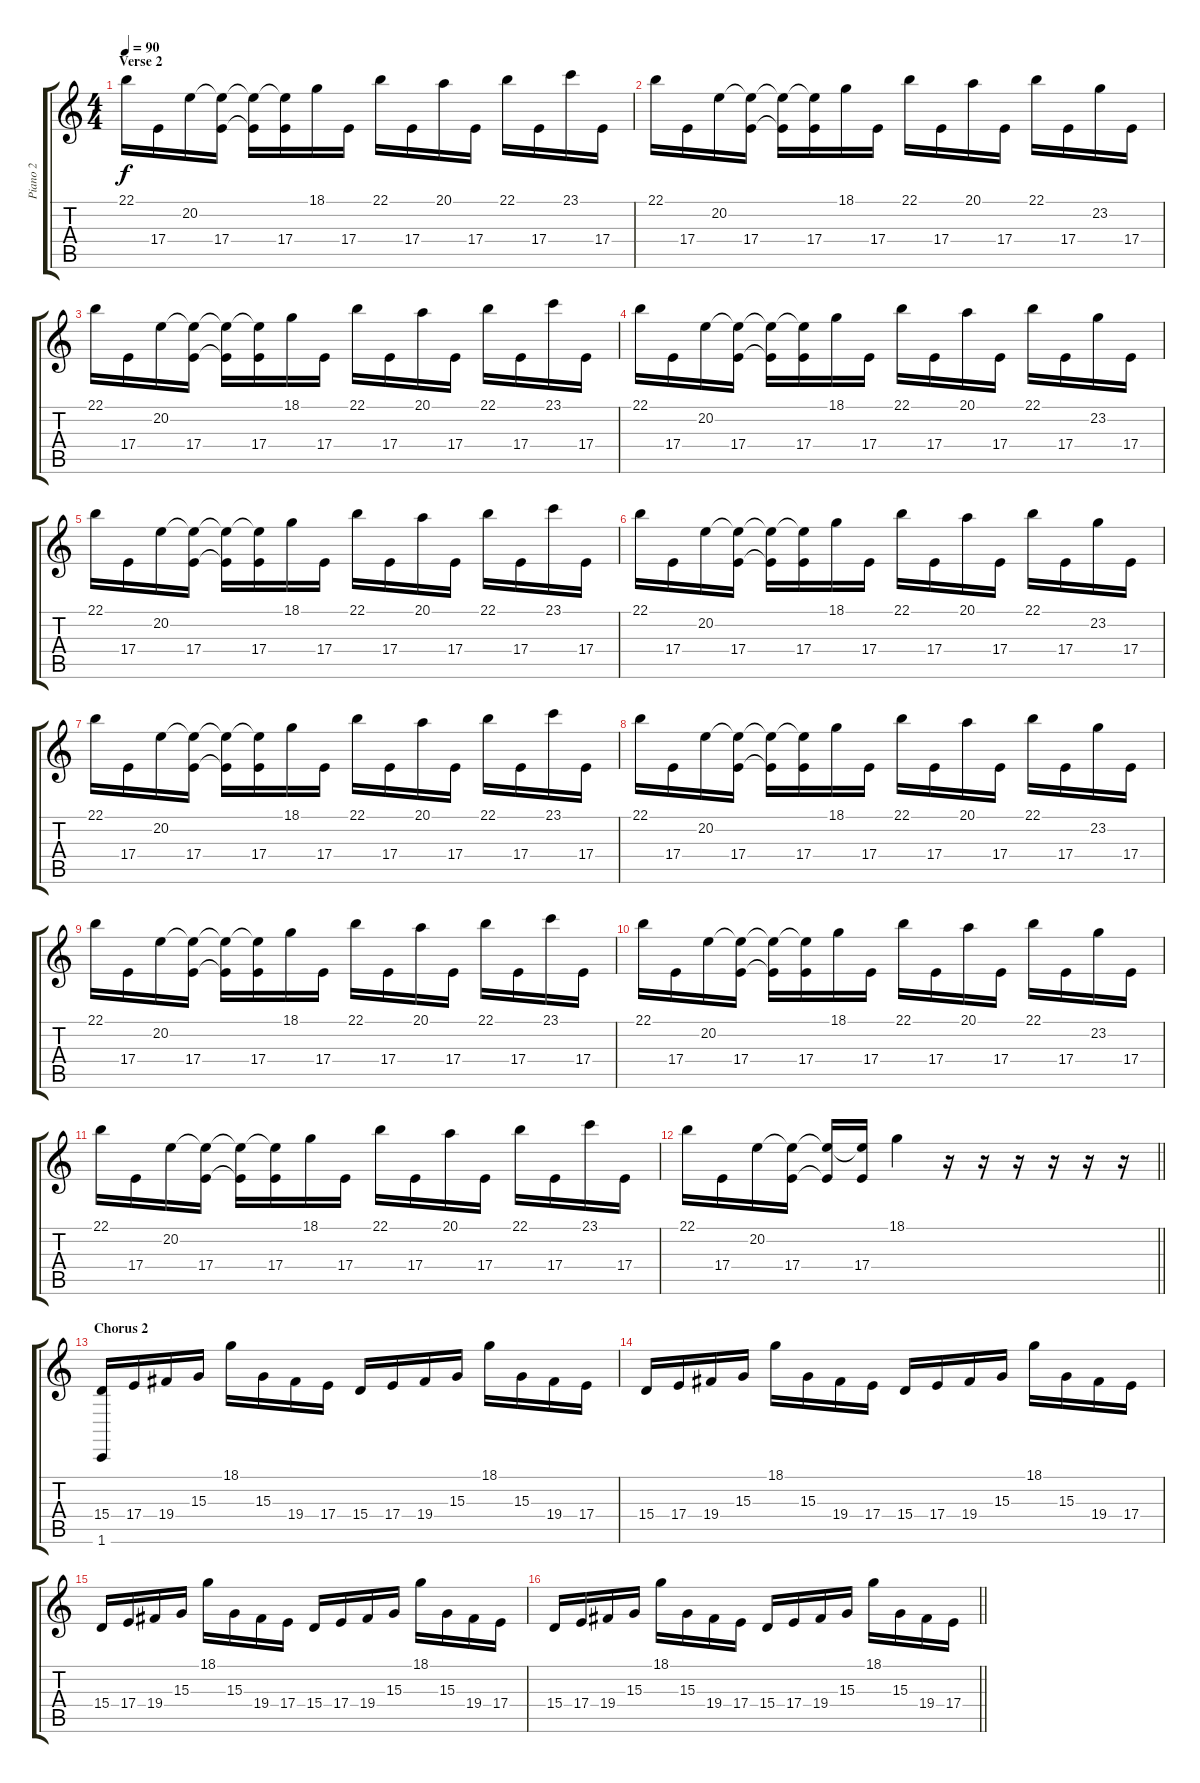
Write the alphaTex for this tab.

\track ("Piano 2" "Piano 2") {instrument lead2sawtooth}
\staff {score tabs}
\tuning (Db4 Ab3 E3 B2 Gb2 B1) {hide}
\ts (4 4)
\section ("" "Verse 2")
\tempo 90
\clef g2
\ks c
22.1.16{dy f volume 15} 17.4.16 20.2.16 (20.2{t} 17.4).16 (20.2{t} 17.4{t}).16 (20.2{t} 17.4).16 18.1.16 17.4.16 22.1.16 17.4.16 20.1.16 17.4.16 22.1.16 17.4.16 23.1.16 17.4.16 |
22.1.16 17.4.16 20.2.16 (20.2{t} 17.4).16 (20.2{t} 17.4{t}).16 (20.2{t} 17.4).16 18.1.16 17.4.16 22.1.16 17.4.16 20.1.16 17.4.16 22.1.16 17.4.16 23.2.16 17.4.16 |
22.1.16 17.4.16 20.2.16 (20.2{t} 17.4).16 (20.2{t} 17.4{t}).16 (20.2{t} 17.4).16 18.1.16 17.4.16 22.1.16 17.4.16 20.1.16 17.4.16 22.1.16 17.4.16 23.1.16 17.4.16 |
22.1.16 17.4.16 20.2.16 (20.2{t} 17.4).16 (20.2{t} 17.4{t}).16 (20.2{t} 17.4).16 18.1.16 17.4.16 22.1.16 17.4.16 20.1.16 17.4.16 22.1.16 17.4.16 23.2.16 17.4.16 |
22.1.16 17.4.16 20.2.16 (20.2{t} 17.4).16 (20.2{t} 17.4{t}).16 (20.2{t} 17.4).16 18.1.16 17.4.16 22.1.16 17.4.16 20.1.16 17.4.16 22.1.16 17.4.16 23.1.16 17.4.16 |
22.1.16 17.4.16 20.2.16 (20.2{t} 17.4).16 (20.2{t} 17.4{t}).16 (20.2{t} 17.4).16 18.1.16 17.4.16 22.1.16 17.4.16 20.1.16 17.4.16 22.1.16 17.4.16 23.2.16 17.4.16 |
22.1.16 17.4.16 20.2.16 (20.2{t} 17.4).16 (20.2{t} 17.4{t}).16 (20.2{t} 17.4).16 18.1.16 17.4.16 22.1.16 17.4.16 20.1.16 17.4.16 22.1.16 17.4.16 23.1.16 17.4.16 |
22.1.16 17.4.16 20.2.16 (20.2{t} 17.4).16 (20.2{t} 17.4{t}).16 (20.2{t} 17.4).16 18.1.16 17.4.16 22.1.16 17.4.16 20.1.16 17.4.16 22.1.16 17.4.16 23.2.16 17.4.16 |
22.1.16 17.4.16 20.2.16 (20.2{t} 17.4).16 (20.2{t} 17.4{t}).16 (20.2{t} 17.4).16 18.1.16 17.4.16 22.1.16 17.4.16 20.1.16 17.4.16 22.1.16 17.4.16 23.1.16 17.4.16 |
22.1.16 17.4.16 20.2.16 (20.2{t} 17.4).16 (20.2{t} 17.4{t}).16 (20.2{t} 17.4).16 18.1.16 17.4.16 22.1.16 17.4.16 20.1.16 17.4.16 22.1.16 17.4.16 23.2.16 17.4.16 |
22.1.16 17.4.16 20.2.16 (20.2{t} 17.4).16 (20.2{t} 17.4{t}).16 (20.2{t} 17.4).16 18.1.16 17.4.16 22.1.16 17.4.16 20.1.16 17.4.16 22.1.16 17.4.16 23.1.16 17.4.16 |
\barLineRight lightlight
22.1.16 17.4.16 20.2.16 (20.2{t} 17.4).16 (20.2{t} 17.4{t}).16 (20.2{t} 17.4).16 18.1.4{volume 0} r.16 r.16 r.16 r.16 r.16 r.16 |
\section ("" "Chorus 2")
(15.4 1.6).16{volume 8} 17.4.16 19.4.16 15.3.16 18.1.16 15.3.16 19.4.16 17.4.16 15.4.16 17.4.16 19.4.16 15.3.16 18.1.16 15.3.16 19.4.16 17.4.16 |
15.4.16 17.4.16 19.4.16 15.3.16 18.1.16 15.3.16 19.4.16 17.4.16 15.4.16 17.4.16 19.4.16 15.3.16 18.1.16 15.3.16 19.4.16 17.4.16 |
15.4.16 17.4.16 19.4.16 15.3.16 18.1.16 15.3.16 19.4.16 17.4.16 15.4.16 17.4.16 19.4.16 15.3.16 18.1.16 15.3.16 19.4.16 17.4.16 |
\barLineRight lightlight
15.4.16 17.4.16 19.4.16 15.3.16 18.1.16 15.3.16 19.4.16 17.4.16 15.4.16 17.4.16 19.4.16 15.3.16 18.1.16 15.3.16 19.4.16 17.4.16
